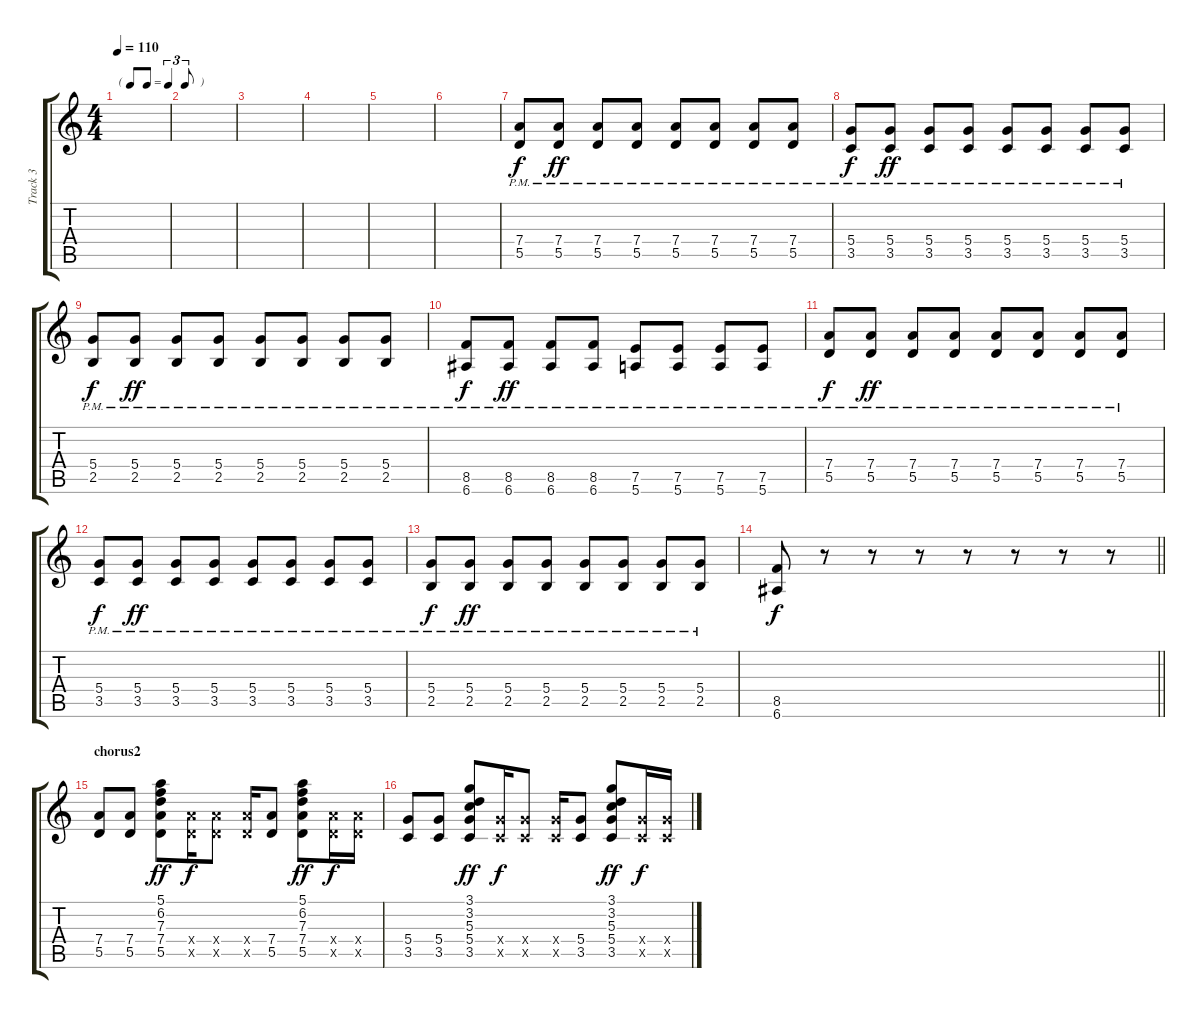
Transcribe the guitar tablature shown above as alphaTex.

\track ("Track 3" "Track 3") {instrument acousticguitarsteel}
\staff {score tabs}
\tuning (E4 B3 G3 D3 A2 E2) {hide}
\ts (4 4)
\tf triplet8th
\tempo 110
\clef g2
\ks c
|
|
|
|
|
|
(7.4{pm} 5.5{pm}).8{dy f} (7.4{pm} 5.5{pm}).8{dy ff} (7.4{pm} 5.5{pm}).8 (7.4{pm} 5.5{pm}).8 (7.4{pm} 5.5{pm}).8 (7.4{pm} 5.5{pm}).8 (7.4{pm} 5.5{pm}).8 (7.4{pm} 5.5{pm}).8 |
(5.4{pm} 3.5{pm}).8{dy f} (5.4{pm} 3.5{pm}).8{dy ff} (5.4{pm} 3.5{pm}).8 (5.4{pm} 3.5{pm}).8 (5.4{pm} 3.5{pm}).8 (5.4{pm} 3.5{pm}).8 (5.4{pm} 3.5{pm}).8 (5.4{pm} 3.5{pm}).8 |
(5.4{pm} 2.5{pm}).8{dy f} (5.4{pm} 2.5{pm}).8{dy ff} (5.4{pm} 2.5{pm}).8 (5.4{pm} 2.5{pm}).8 (5.4{pm} 2.5{pm}).8 (5.4{pm} 2.5{pm}).8 (5.4{pm} 2.5{pm}).8 (5.4{pm} 2.5{pm}).8 |
(8.5{pm} 6.6).8{dy f} (8.5{pm} 6.6).8{dy ff} (8.5{pm} 6.6).8 (8.5{pm} 6.6).8 (7.5{pm} 5.6).8 (7.5{pm} 5.6).8 (7.5{pm} 5.6).8 (7.5{pm} 5.6).8 |
(7.4{pm} 5.5{pm}).8{dy f} (7.4{pm} 5.5{pm}).8{dy ff} (7.4{pm} 5.5{pm}).8 (7.4{pm} 5.5{pm}).8 (7.4{pm} 5.5{pm}).8 (7.4{pm} 5.5{pm}).8 (7.4{pm} 5.5{pm}).8 (7.4{pm} 5.5{pm}).8 |
(5.4{pm} 3.5{pm}).8{dy f} (5.4{pm} 3.5{pm}).8{dy ff} (5.4{pm} 3.5{pm}).8 (5.4{pm} 3.5{pm}).8 (5.4{pm} 3.5{pm}).8 (5.4{pm} 3.5{pm}).8 (5.4{pm} 3.5{pm}).8 (5.4{pm} 3.5{pm}).8 |
(5.4{pm} 2.5{pm}).8{dy f} (5.4{pm} 2.5{pm}).8{dy ff} (5.4{pm} 2.5{pm}).8 (5.4{pm} 2.5{pm}).8 (5.4{pm} 2.5{pm}).8 (5.4{pm} 2.5{pm}).8 (5.4{pm} 2.5{pm}).8 (5.4{pm} 2.5{pm}).8 |
\barLineRight lightlight
(8.5 6.6).8{dy f} r.8 r.8 r.8 r.8 r.8 r.8 r.8 |
\section ("" "chorus2")
(7.4 5.5).8 (7.4 5.5).8 (5.1 6.2 7.3 7.4 5.5).8{dy ff} (7.4{x} 5.5{x}).16{dy f} (7.4{x} 5.5{x}).8 (7.4{x} 5.5{x}).16 (7.4 5.5).8 (5.1 6.2 7.3 7.4 5.5).8{dy ff} (7.4{x} 5.5{x}).16{dy f} (7.4{x} 5.5{x}).16 |
(5.4 3.5).8 (5.4 3.5).8 (3.1 3.2 5.3 5.4 3.5).8{dy ff} (5.4{x} 3.5{x}).16{dy f} (5.4{x} 3.5{x}).8 (5.4{x} 3.5{x}).16 (5.4 3.5).8 (3.1 3.2 5.3 5.4 3.5).8{dy ff} (5.4{x} 3.5{x}).16{dy f} (5.4{x} 3.5{x}).16
